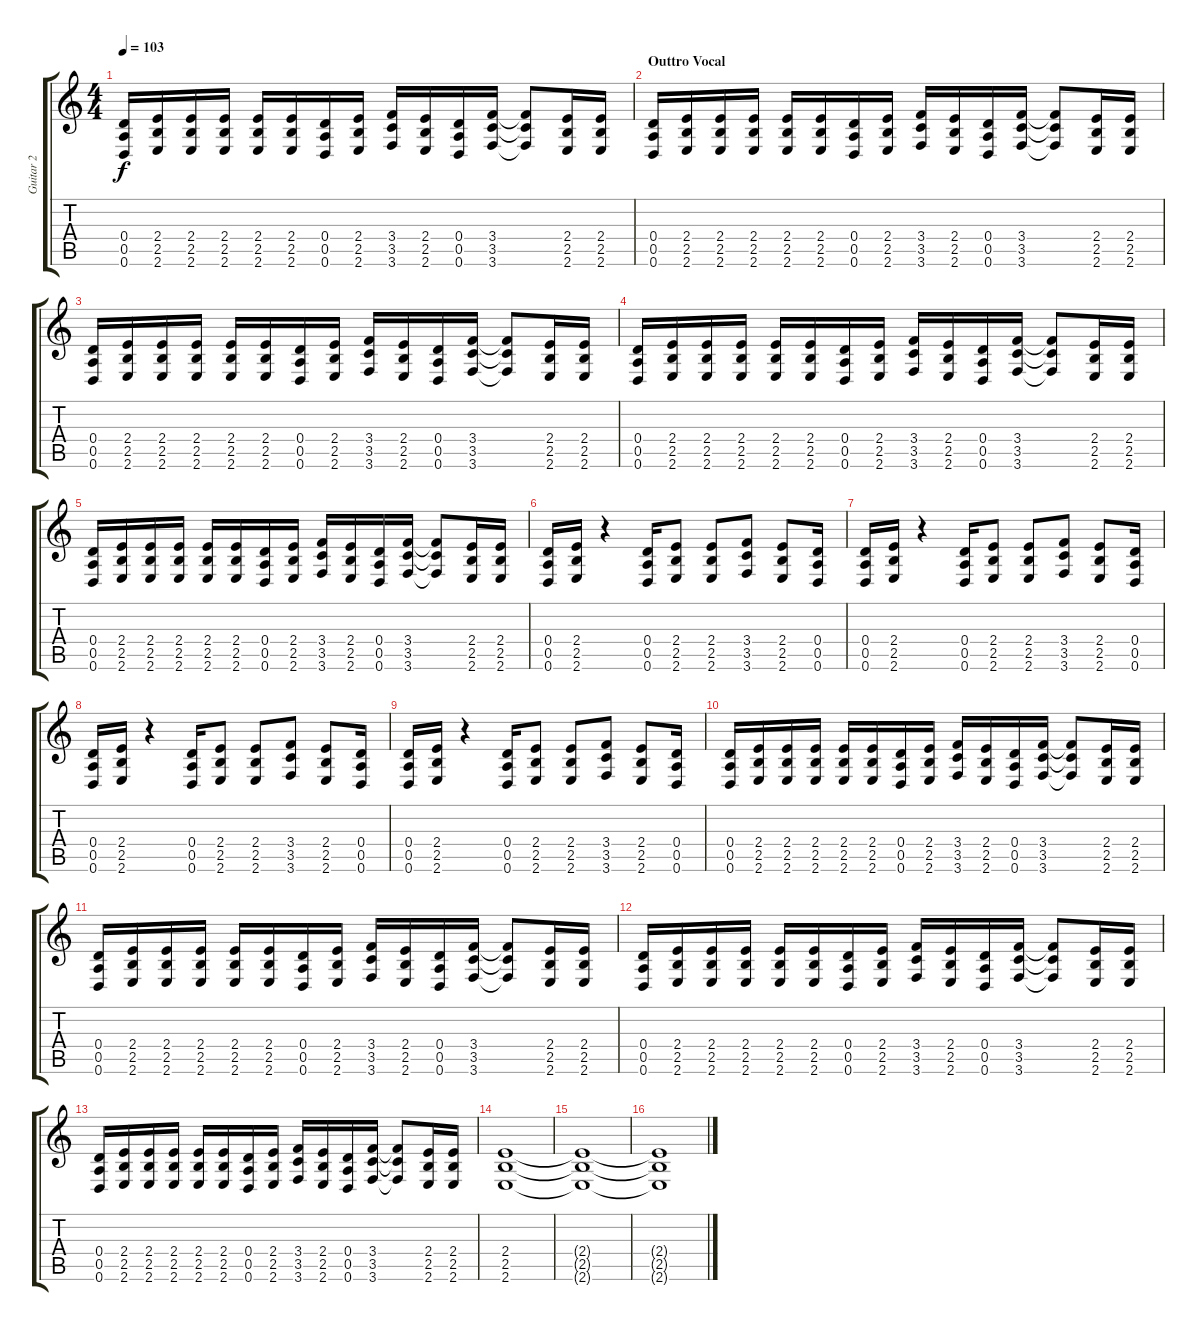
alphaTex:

\track ("Guitar 2" "Guitar 2") {instrument distortionguitar}
\staff {score tabs}
\tuning (E4 B3 G3 D3 A2 D2) {hide}
\ts (4 4)
\tempo 103
\clef g2
\ks c
(0.4 0.5 0.6).16{dy f} (2.4 2.5 2.6).16 (2.4 2.5 2.6).16 (2.4 2.5 2.6).16 (2.4 2.5 2.6).16 (2.4 2.5 2.6).16 (0.4 0.5 0.6).16 (2.4 2.5 2.6).16 (3.4 3.5 3.6).16 (2.4 2.5 2.6).16 (0.4 0.5 0.6).16 (3.4 3.5 3.6).16 (3.4{t} 3.5{t} 3.6{t}).8 (2.4 2.5 2.6).16 (2.4 2.5 2.6).16 |
\section ("" "Outtro Vocal")
(0.4 0.5 0.6).16 (2.4 2.5 2.6).16 (2.4 2.5 2.6).16 (2.4 2.5 2.6).16 (2.4 2.5 2.6).16 (2.4 2.5 2.6).16 (0.4 0.5 0.6).16 (2.4 2.5 2.6).16 (3.4 3.5 3.6).16 (2.4 2.5 2.6).16 (0.4 0.5 0.6).16 (3.4 3.5 3.6).16 (3.4{t} 3.5{t} 3.6{t}).8 (2.4 2.5 2.6).16 (2.4 2.5 2.6).16 |
(0.4 0.5 0.6).16 (2.4 2.5 2.6).16 (2.4 2.5 2.6).16 (2.4 2.5 2.6).16 (2.4 2.5 2.6).16 (2.4 2.5 2.6).16 (0.4 0.5 0.6).16 (2.4 2.5 2.6).16 (3.4 3.5 3.6).16 (2.4 2.5 2.6).16 (0.4 0.5 0.6).16 (3.4 3.5 3.6).16 (3.4{t} 3.5{t} 3.6{t}).8 (2.4 2.5 2.6).16 (2.4 2.5 2.6).16 |
(0.4 0.5 0.6).16 (2.4 2.5 2.6).16 (2.4 2.5 2.6).16 (2.4 2.5 2.6).16 (2.4 2.5 2.6).16 (2.4 2.5 2.6).16 (0.4 0.5 0.6).16 (2.4 2.5 2.6).16 (3.4 3.5 3.6).16 (2.4 2.5 2.6).16 (0.4 0.5 0.6).16 (3.4 3.5 3.6).16 (3.4{t} 3.5{t} 3.6{t}).8 (2.4 2.5 2.6).16 (2.4 2.5 2.6).16 |
(0.4 0.5 0.6).16 (2.4 2.5 2.6).16 (2.4 2.5 2.6).16 (2.4 2.5 2.6).16 (2.4 2.5 2.6).16 (2.4 2.5 2.6).16 (0.4 0.5 0.6).16 (2.4 2.5 2.6).16 (3.4 3.5 3.6).16 (2.4 2.5 2.6).16 (0.4 0.5 0.6).16 (3.4 3.5 3.6).16 (3.4{t} 3.5{t} 3.6{t}).8 (2.4 2.5 2.6).16 (2.4 2.5 2.6).16 |
(0.4 0.5 0.6).16 (2.4 2.5 2.6).16 r.4 (0.4 0.5 0.6).16 (2.4 2.5 2.6).8 (2.4 2.5 2.6).8 (3.4 3.5 3.6).8 (2.4 2.5 2.6).8 (0.4 0.5 0.6).16 |
(0.4 0.5 0.6).16 (2.4 2.5 2.6).16 r.4 (0.4 0.5 0.6).16 (2.4 2.5 2.6).8 (2.4 2.5 2.6).8 (3.4 3.5 3.6).8 (2.4 2.5 2.6).8 (0.4 0.5 0.6).16 |
(0.4 0.5 0.6).16 (2.4 2.5 2.6).16 r.4 (0.4 0.5 0.6).16 (2.4 2.5 2.6).8 (2.4 2.5 2.6).8 (3.4 3.5 3.6).8 (2.4 2.5 2.6).8 (0.4 0.5 0.6).16 |
(0.4 0.5 0.6).16 (2.4 2.5 2.6).16 r.4 (0.4 0.5 0.6).16 (2.4 2.5 2.6).8 (2.4 2.5 2.6).8 (3.4 3.5 3.6).8 (2.4 2.5 2.6).8 (0.4 0.5 0.6).16 |
(0.4 0.5 0.6).16 (2.4 2.5 2.6).16 (2.4 2.5 2.6).16 (2.4 2.5 2.6).16 (2.4 2.5 2.6).16 (2.4 2.5 2.6).16 (0.4 0.5 0.6).16 (2.4 2.5 2.6).16 (3.4 3.5 3.6).16 (2.4 2.5 2.6).16 (0.4 0.5 0.6).16 (3.4 3.5 3.6).16 (3.4{t} 3.5{t} 3.6{t}).8 (2.4 2.5 2.6).16 (2.4 2.5 2.6).16 |
(0.4 0.5 0.6).16 (2.4 2.5 2.6).16 (2.4 2.5 2.6).16 (2.4 2.5 2.6).16 (2.4 2.5 2.6).16 (2.4 2.5 2.6).16 (0.4 0.5 0.6).16 (2.4 2.5 2.6).16 (3.4 3.5 3.6).16 (2.4 2.5 2.6).16 (0.4 0.5 0.6).16 (3.4 3.5 3.6).16 (3.4{t} 3.5{t} 3.6{t}).8 (2.4 2.5 2.6).16 (2.4 2.5 2.6).16 |
(0.4 0.5 0.6).16 (2.4 2.5 2.6).16 (2.4 2.5 2.6).16 (2.4 2.5 2.6).16 (2.4 2.5 2.6).16 (2.4 2.5 2.6).16 (0.4 0.5 0.6).16 (2.4 2.5 2.6).16 (3.4 3.5 3.6).16 (2.4 2.5 2.6).16 (0.4 0.5 0.6).16 (3.4 3.5 3.6).16 (3.4{t} 3.5{t} 3.6{t}).8 (2.4 2.5 2.6).16 (2.4 2.5 2.6).16 |
(0.4 0.5 0.6).16 (2.4 2.5 2.6).16 (2.4 2.5 2.6).16 (2.4 2.5 2.6).16 (2.4 2.5 2.6).16 (2.4 2.5 2.6).16 (0.4 0.5 0.6).16 (2.4 2.5 2.6).16 (3.4 3.5 3.6).16 (2.4 2.5 2.6).16 (0.4 0.5 0.6).16 (3.4 3.5 3.6).16 (3.4{t} 3.5{t} 3.6{t}).8 (2.4 2.5 2.6).16 (2.4 2.5 2.6).16 |
(2.4 2.5 2.6).1 |
(2.4{t} 2.5{t} 2.6{t}).1 |
(2.4{t} 2.5{t} 2.6{t}).1
